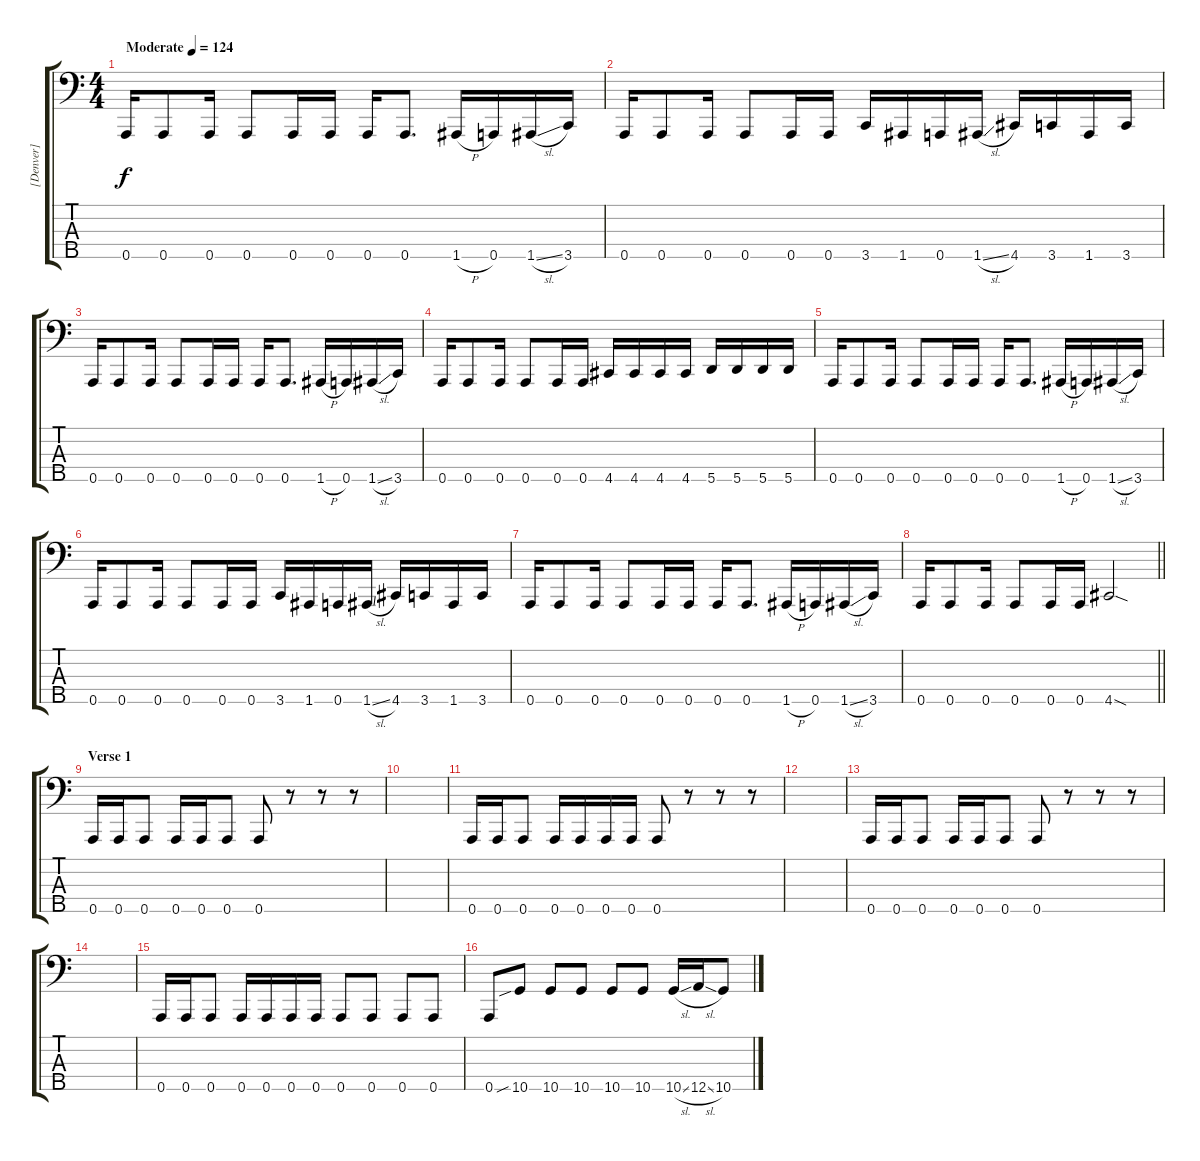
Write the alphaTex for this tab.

\track ("[Denver]" "[Denver]") {solo instrument electricbassfinger}
\staff {score tabs}
\tuning (G2 D2 A1 E1 A0) {hide}
\ts (4 4)
\section ("" "")
\tempo (124 "Moderate")
\clef f4
\ks c
0.5.16{dy f instrument electricbassfinger} 0.5.8 0.5.16 0.5.8 0.5.16 0.5.16 0.5.16 0.5.8{d} 1.5{h}.16 0.5.16 1.5{sl}.16 3.5.16 |
0.5.16 0.5.8 0.5.16 0.5.8 0.5.16 0.5.16 3.5.16 1.5.16 0.5.16 1.5{sl}.16 4.5.16 3.5.16 1.5.16 3.5.16 |
0.5.16 0.5.8 0.5.16 0.5.8 0.5.16 0.5.16 0.5.16 0.5.8{d} 1.5{h}.16 0.5.16 1.5{sl}.16 3.5.16 |
0.5.16 0.5.8 0.5.16 0.5.8 0.5.16 0.5.16 4.5.16 4.5.16 4.5.16 4.5.16 5.5.16 5.5.16 5.5.16 5.5.16 |
0.5.16 0.5.8 0.5.16 0.5.8 0.5.16 0.5.16 0.5.16 0.5.8{d} 1.5{h}.16 0.5.16 1.5{sl}.16 3.5.16 |
0.5.16 0.5.8 0.5.16 0.5.8 0.5.16 0.5.16 3.5.16 1.5.16 0.5.16 1.5{sl}.16 4.5.16 3.5.16 1.5.16 3.5.16 |
0.5.16 0.5.8 0.5.16 0.5.8 0.5.16 0.5.16 0.5.16 0.5.8{d} 1.5{h}.16 0.5.16 1.5{sl}.16 3.5.16 |
\barLineRight lightlight
0.5.16 0.5.8 0.5.16 0.5.8 0.5.16 0.5.16 4.5{sod}.2 |
\section ("" "Verse 1")
0.5.16 0.5.16 0.5.8 0.5.16 0.5.16 0.5.8 0.5.8 r.8 r.8 r.8 |
|
0.5.16 0.5.16 0.5.8 0.5.16 0.5.16 0.5.16 0.5.16 0.5.8 r.8 r.8 r.8 |
|
0.5.16 0.5.16 0.5.8 0.5.16 0.5.16 0.5.8 0.5.8 r.8 r.8 r.8 |
|
0.5.16 0.5.16 0.5.8 0.5.16 0.5.16 0.5.16 0.5.16 0.5.8 0.5.8 0.5.8 0.5.8 |
0.5.8 10.5{sib}.8 10.5.8 10.5.8 10.5.8 10.5.8 10.5{sl}.16 12.5{sl}.16 10.5.8
